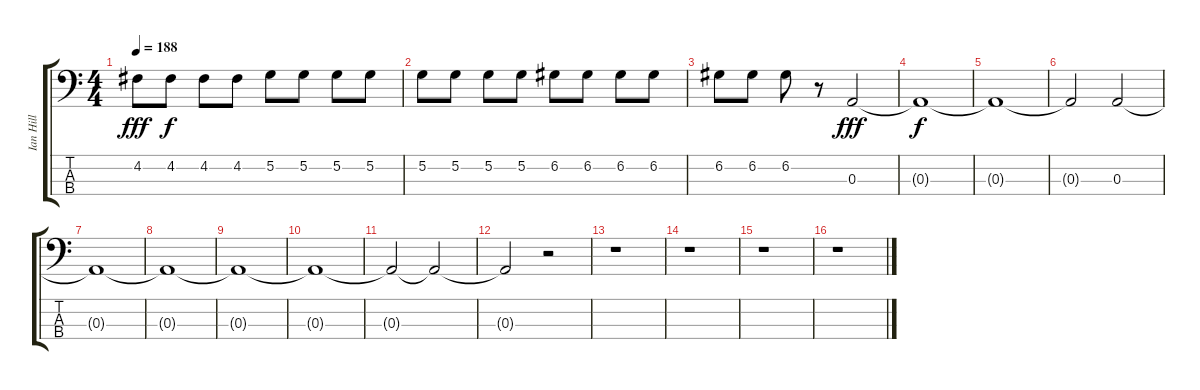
\track ("Ian Hill" "Ian Hill") {instrument electricbasspick}
\staff {score tabs}
\tuning (G2 D2 A1 E1) {hide}
\ts (4 4)
\tempo 188
\clef f4
\ks c
4.2.8{dy fff} 4.2.8{dy f} 4.2.8 4.2.8 5.2.8 5.2.8 5.2.8 5.2.8 |
5.2.8 5.2.8 5.2.8 5.2.8 6.2.8 6.2.8 6.2.8 6.2.8 |
6.2.8 6.2.8 6.2.8 r.8 0.3.2{dy fff} |
0.3{t}.1{dy f} |
0.3{t}.1 |
0.3{t}.2 0.3.2 |
0.3{t}.1 |
0.3{t}.1 |
0.3{t}.1 |
0.3{t}.1 |
0.3{t}.2 0.3{t}.2 |
0.3{t}.2 r.2 |
r.1 |
r.1 |
r.1 |
r.1
